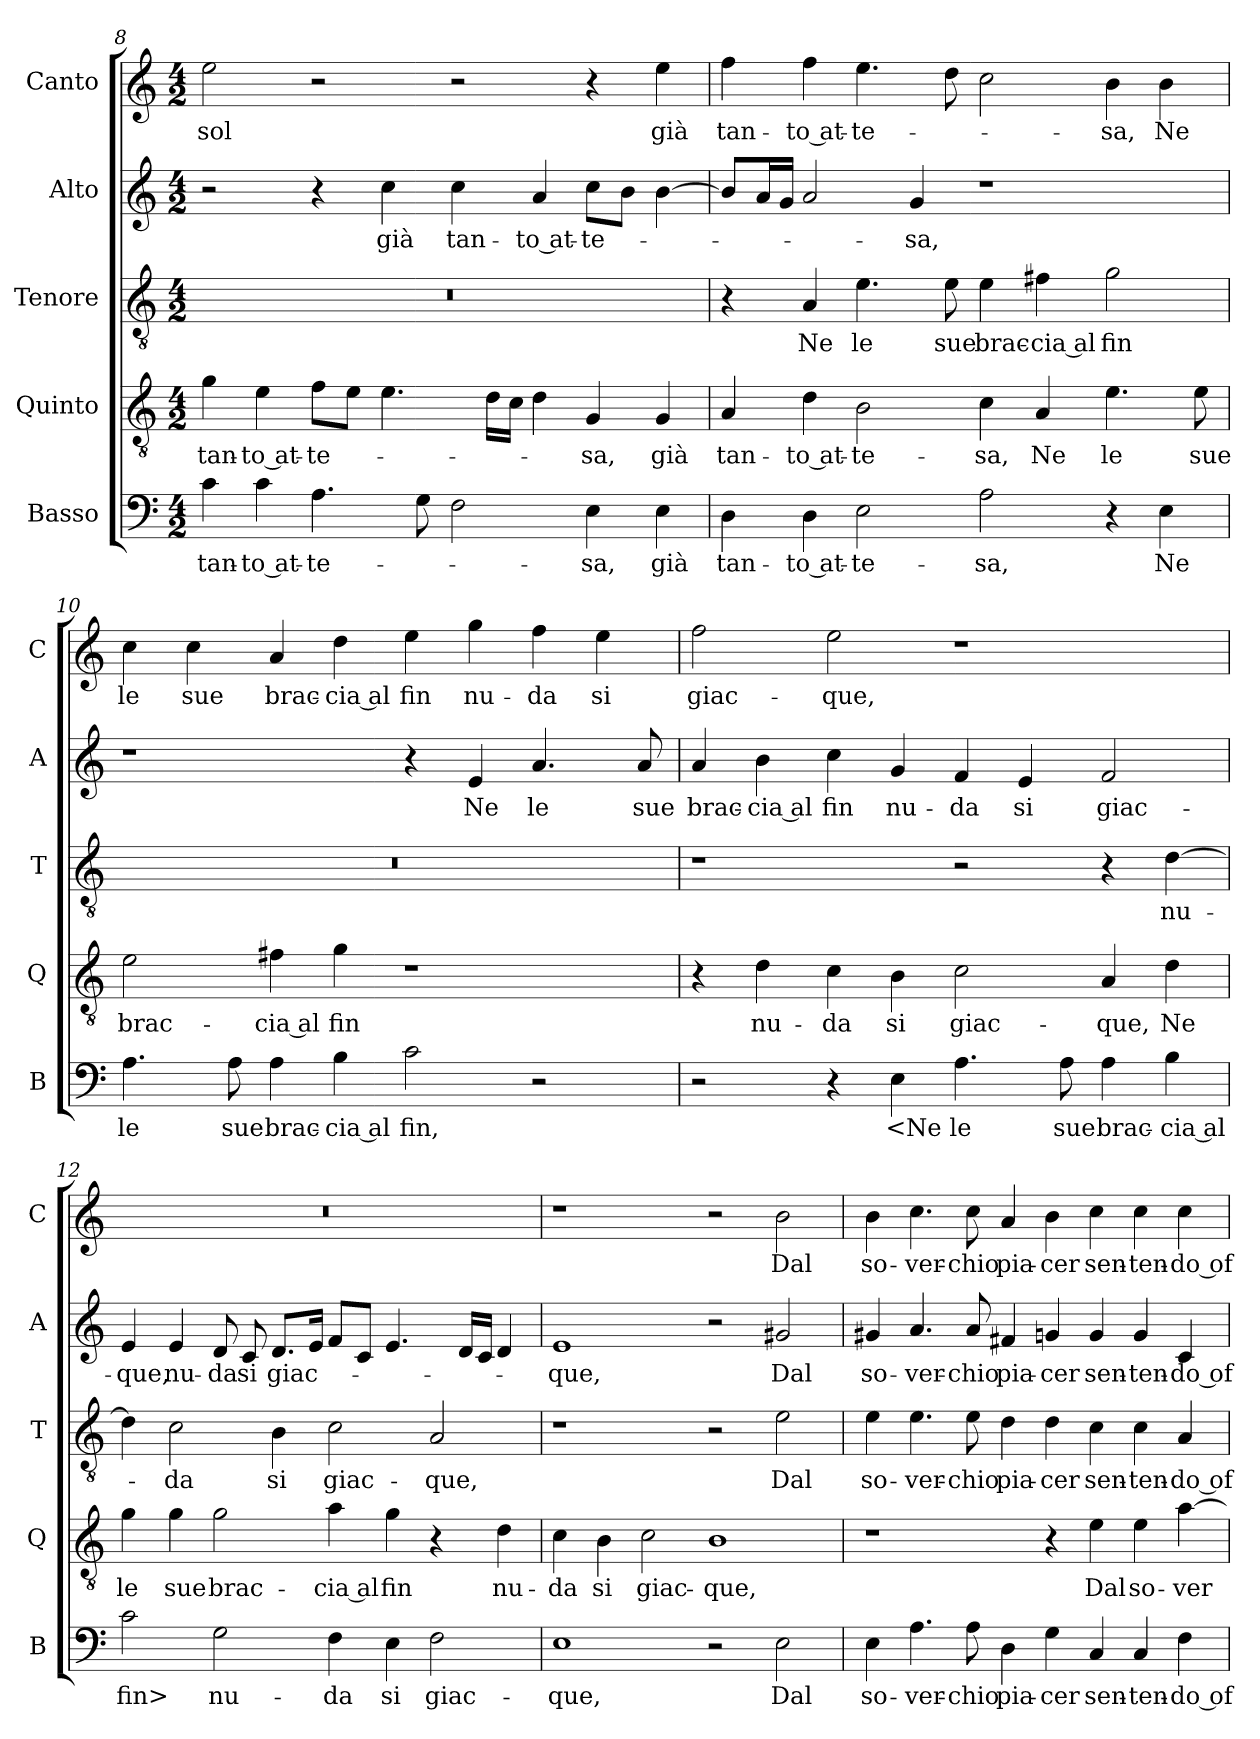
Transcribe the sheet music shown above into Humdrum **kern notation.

**kern	**text	**kern	**text	**kern	**text	**kern	**text	**kern	**text
*part5	*part5	*part4	*part4	*part3	*part3	*part2	*part2	*part1	*part1
*staff5	*staff5	*staff4	*staff4	*staff3	*staff3	*staff2	*staff2	*staff1	*staff1
*I"Basso	*	*I"Quinto	*	*I"Tenore	*	*I"Alto	*	*I"Canto	*
*I'B	*	*I'Q	*	*I'T	*	*I'A	*	*I'C	*
*clefF4	*	*clefGv2	*	*clefGv2	*	*clefG2	*	*clefG2	*
*k[]	*	*k[]	*	*k[]	*	*k[]	*	*k[]	*
*C:	*	*C:	*	*C:	*	*C:	*	*C:	*
*M4/2	*	*M4/2	*	*M4/2	*	*M4/2	*	*M4/2	*
=8	=8	=8	=8	=8	=8	=8	=8	=8	=8
4c	tan-	4g	tan-	0r	.	2r	.	2ee	sol
4c	-to at-	4e	-to at-	.	.	.	.	.	.
4.A	-te-	8fL	-te-	.	.	4r	.	2r	.
.	.	8eJ	.	.	.	.	.	.	.
.	.	4.e	.	.	.	4cc	già	.	.
8G	.	.	.	.	.	.	.	.	.
2F	.	.	.	.	.	4cc	tan-	2r	.
.	.	16dLL	.	.	.	.	.	.	.
.	.	16cJJ	.	.	.	.	.	.	.
.	.	4d	.	.	.	4a	-to at-	.	.
4E	-sa,	4G	-sa,	.	.	8ccL	-te-	4r	.
.	.	.	.	.	.	8bJ	.	.	.
4E	già	4G	già	.	.	[4b	.	4ee	già
=9	=9	=9	=9	=9	=9	=9	=9	=9	=9
4D	tan-	4A	tan-	4r	.	8bL]	.	4ff	tan-
.	.	.	.	.	.	16aL	.	.	.
.	.	.	.	.	.	16gJJ	.	.	.
4D	-to at-	4d	-to at-	4A	Ne	2a	.	4ff	-to at-
2E	-te-	2B	-te-	4.e	le	.	.	4.ee	-te-
.	.	.	.	.	.	4g	-sa,	.	.
.	.	.	.	8e	sue	.	.	8dd	.
2A	-sa,	4c	-sa,	4e	brac-	1r	.	2cc	.
.	.	4A	Ne	4f#X	-cia al	.	.	.	.
4r	.	4.e	le	2g	fin	.	.	4b	-sa,
4E	Ne	.	.	.	.	.	.	4b	Ne
.	.	8e	sue	.	.	.	.	.	.
=10	=10	=10	=10	=10	=10	=10	=10	=10	=10
4.A	le	2e	brac-	0r	.	1r	.	4cc	le
.	.	.	.	.	.	.	.	4cc	sue
8A	sue	.	.	.	.	.	.	.	.
4A	brac-	4f#X	-cia al	.	.	.	.	4a	brac-
4B	-cia al	4g	fin	.	.	.	.	4dd	-cia al
2c	fin,	1r	.	.	.	4r	.	4ee	fin
.	.	.	.	.	.	4e	Ne	4gg	nu-
2r	.	.	.	.	.	4.a	le	4ff	-da
.	.	.	.	.	.	.	.	4ee	si
.	.	.	.	.	.	8a	sue	.	.
=11	=11	=11	=11	=11	=11	=11	=11	=11	=11
2r	.	4r	.	1r	.	4a	brac-	2ff	giac-
.	.	4d	nu-	.	.	4b	-cia al	.	.
4r	.	4c	-da	.	.	4cc	fin	2ee	-que,
4E	<Ne	4B	si	.	.	4g	nu-	.	.
4.A	le	2c	giac-	2r	.	4f	-da	1r	.
.	.	.	.	.	.	4e	si	.	.
8A	sue	.	.	.	.	.	.	.	.
4A	brac-	4A	-que,	4r	.	2f	giac-	.	.
4B	-cia al	4d	Ne	[4d	nu-	.	.	.	.
=12	=12	=12	=12	=12	=12	=12	=12	=12	=12
2c	fin>	4g	le	4d]	.	4e	-que,	0r	.
.	.	4g	sue	2c	-da	4e	nu-	.	.
2G	nu-	2g	brac-	.	.	8d	-da	.	.
.	.	.	.	.	.	8c	si	.	.
.	.	.	.	4B	si	8.dL	giac-	.	.
.	.	.	.	.	.	16eJk	.	.	.
4F	-da	4a	-cia al	2c	giac-	8fL	.	.	.
.	.	.	.	.	.	8cJ	.	.	.
4E	si	4g	fin	.	.	4.e	.	.	.
2F	giac-	4r	.	2A	-que,	.	.	.	.
.	.	.	.	.	.	16dLL	.	.	.
.	.	.	.	.	.	16cJJ	.	.	.
.	.	4d	nu-	.	.	4d	.	.	.
=13	=13	=13	=13	=13	=13	=13	=13	=13	=13
1E	-que,	4c	-da	1r	.	1e	-que,	1r	.
.	.	4B	si	.	.	.	.	.	.
.	.	2c	giac-	.	.	.	.	.	.
2r	.	1B	-que,	2r	.	2r	.	2r	.
2E	Dal	.	.	2e	Dal	2g#X	Dal	2b	Dal
=14	=14	=14	=14	=14	=14	=14	=14	=14	=14
4E	so-	1r	.	4e	so-	4g#X	so-	4b	so-
4.A	-ver-	.	.	4.e	-ver-	4.a	-ver-	4.cc	-ver-
8A	-chio	.	.	8e	-chio	8a	-chio	8cc	-chio
4D	pia-	.	.	4d	pia-	4f#X	pia-	4a	pia-
4G	-cer	4r	.	4d	-cer	4gn	-cer	4b	-cer
4C	sen-	4e	Dal	4c	sen-	4g	sen-	4cc	sen-
4C	-ten-	4e	so-	4c	-ten-	4g	-ten-	4cc	-ten-
4F	-do of-	[4a	-ver-	4A	-do of-	4c	-do of-	4cc	-do of-
=	=	=	=	=	=	=	=	=	=
*-	*-	*-	*-	*-	*-	*-	*-	*-	*-
